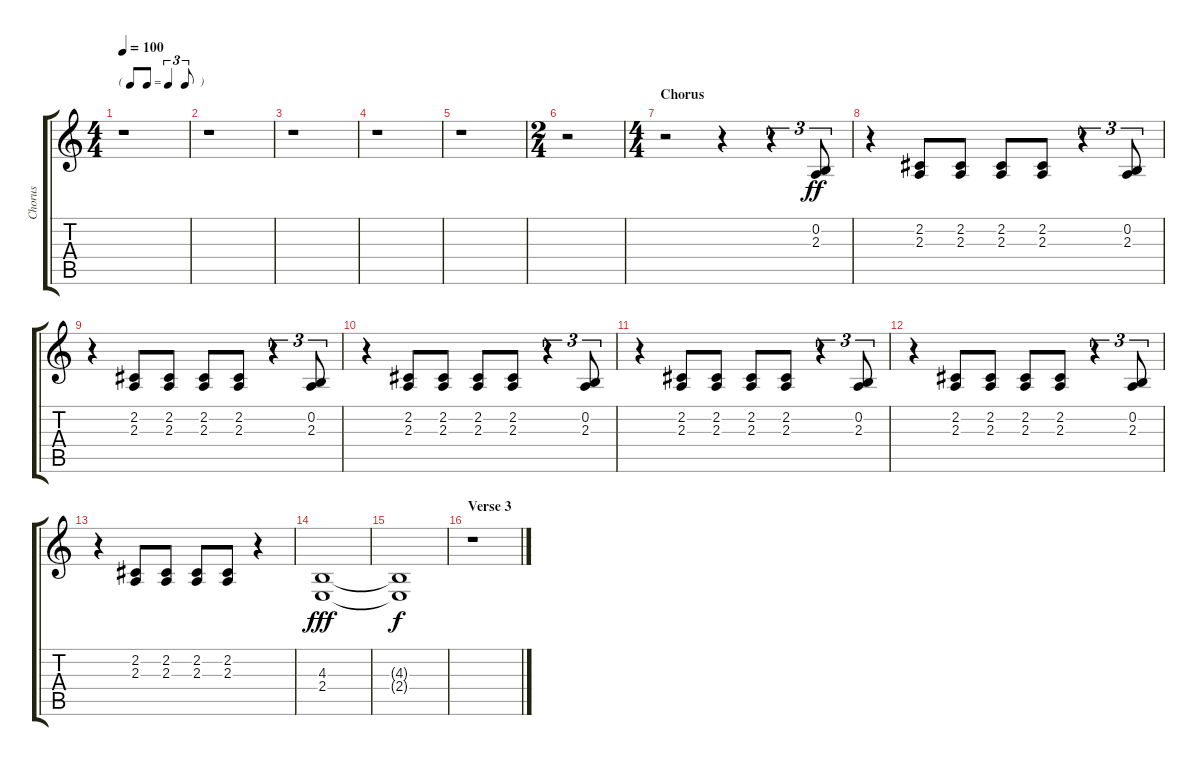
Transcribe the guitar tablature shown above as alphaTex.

\track ("Chorus" "Chorus") {instrument acousticgrandpiano}
\staff {score tabs}
\tuning (E4 B3 G3 D3 A2 E2) {hide}
\ts (4 4)
\tf triplet8th
\tempo 100
\clef g2
\ks c
r.1{dy ff} |
r.1 |
r.1 |
r.1 |
r.1 |
\ts (2 4)
r.2 |
\ts (4 4)
\section ("" "Chorus")
r.2 r.4 r.4{tu (3 2)} (0.2 2.3).8{tu (3 2)} |
r.4 (2.2 2.3).8 (2.2 2.3).8 (2.2 2.3).8 (2.2 2.3).8 r.4{tu (3 2)} (0.2 2.3).8{tu (3 2)} |
r.4 (2.2 2.3).8 (2.2 2.3).8 (2.2 2.3).8 (2.2 2.3).8 r.4{tu (3 2)} (0.2 2.3).8{tu (3 2)} |
r.4 (2.2 2.3).8 (2.2 2.3).8 (2.2 2.3).8 (2.2 2.3).8 r.4{tu (3 2)} (0.2 2.3).8{tu (3 2)} |
r.4 (2.2 2.3).8 (2.2 2.3).8 (2.2 2.3).8 (2.2 2.3).8 r.4{tu (3 2)} (0.2 2.3).8{tu (3 2)} |
r.4 (2.2 2.3).8 (2.2 2.3).8 (2.2 2.3).8 (2.2 2.3).8 r.4{tu (3 2)} (0.2 2.3).8{tu (3 2)} |
r.4 (2.2 2.3).8 (2.2 2.3).8 (2.2 2.3).8 (2.2 2.3).8 r.4 |
(4.3 2.4).1{dy fff} |
(4.3{t} 2.4{t}).1{dy f} |
\section ("" "Verse 3")
r.1
